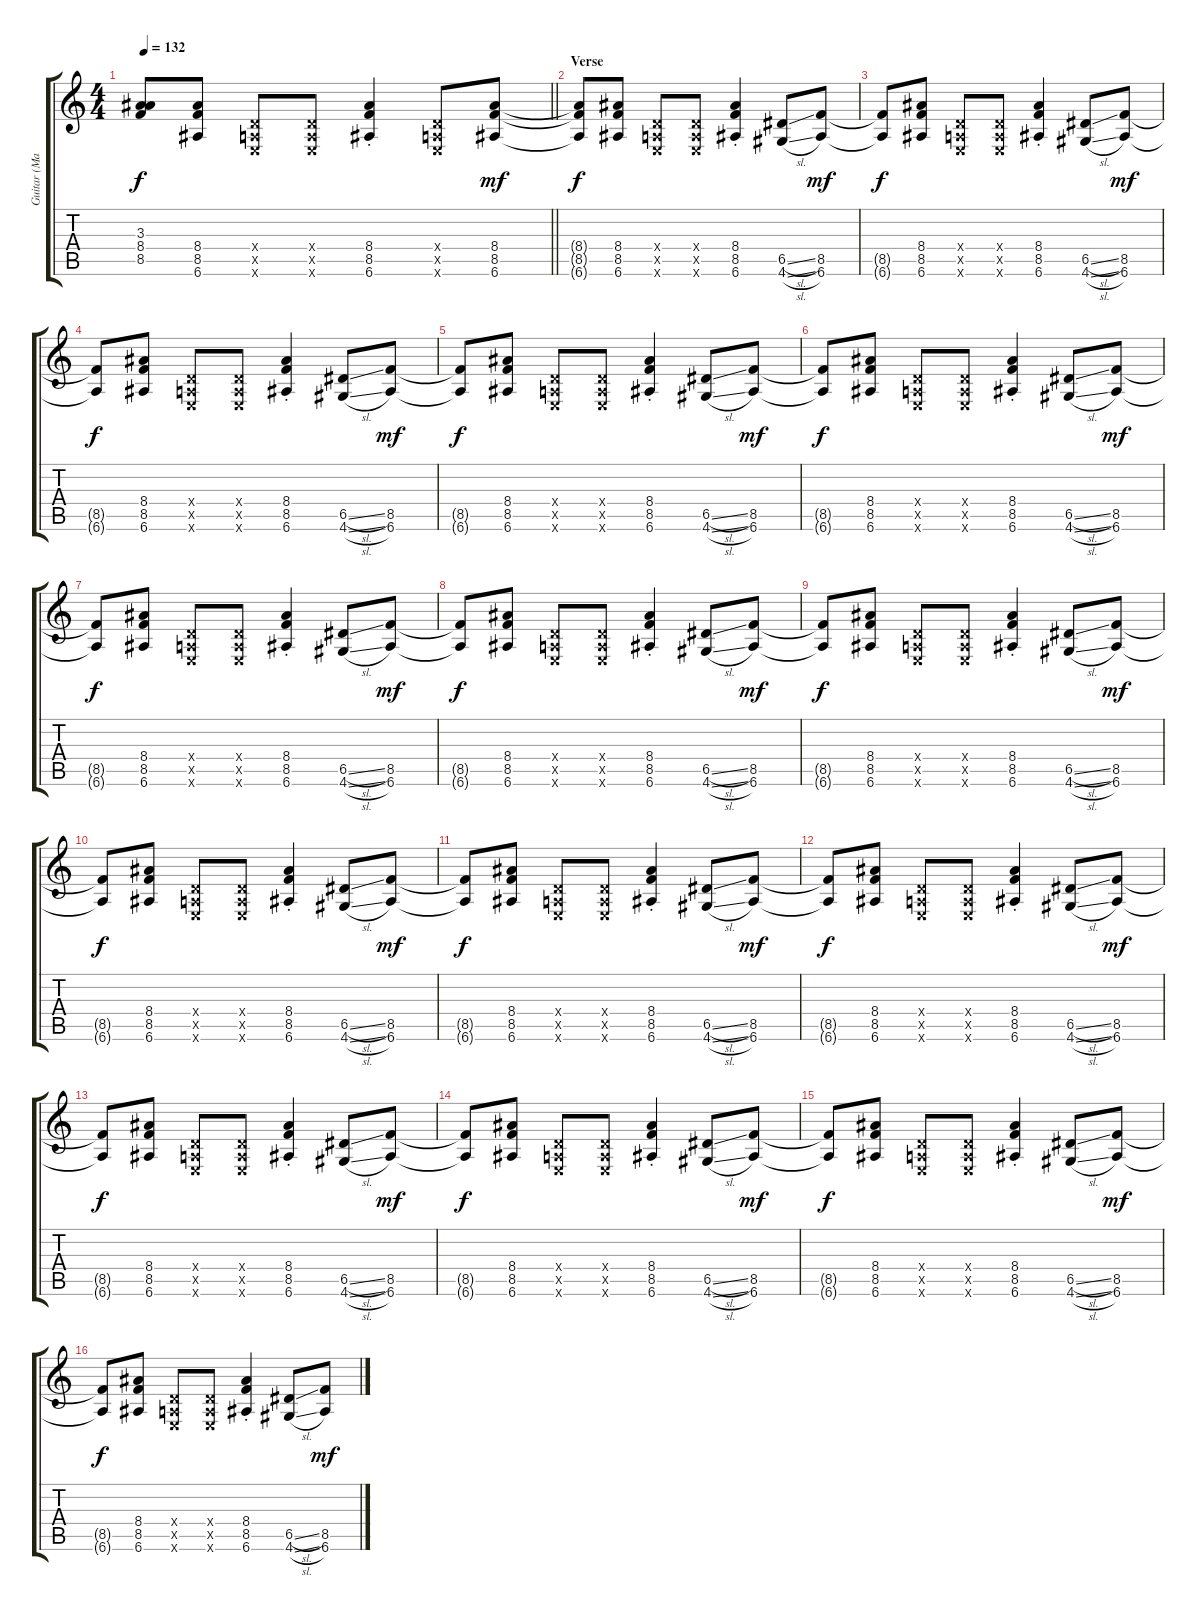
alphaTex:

\track ("Guitar (Malcolm Young)" "Guitar (Ma") {instrument overdrivenguitar}
\staff {score tabs}
\tuning (E4 B3 G3 D3 A2 E2) {hide}
\ts (4 4)
\tempo 132
\clef g2
\barLineRight lightlight
\ks c
(3.3{t} 8.4{t} 8.5{t}).8{dy f} (8.4 8.5 6.6).8 (0.4{x} 0.5{x} 0.6{x}).8 (0.4{x} 0.5{x} 0.6{x}).8 (8.4{st} 8.5{st} 6.6{st}).4 (0.4{x} 0.5{x} 0.6{x}).8 (8.4 8.5 6.6).8{dy mf} |
\section ("" "Verse")
(8.4{t} 8.5{t} 6.6{t}).8{dy f} (8.4 8.5 6.6).8 (0.4{x} 0.5{x} 0.6{x}).8 (0.4{x} 0.5{x} 0.6{x}).8 (8.4{st} 8.5{st} 6.6{st}).4 (6.5{sl} 4.6{sl}).8 (8.5 6.6).8{dy mf} |
(8.5{t} 6.6{t}).8{dy f} (8.4 8.5 6.6).8 (0.4{x} 0.5{x} 0.6{x}).8 (0.4{x} 0.5{x} 0.6{x}).8 (8.4{st} 8.5{st} 6.6{st}).4 (6.5{sl} 4.6{sl}).8 (8.5 6.6).8{dy mf} |
(8.5{t} 6.6{t}).8{dy f} (8.4 8.5 6.6).8 (0.4{x} 0.5{x} 0.6{x}).8 (0.4{x} 0.5{x} 0.6{x}).8 (8.4{st} 8.5{st} 6.6{st}).4 (6.5{sl} 4.6{sl}).8 (8.5 6.6).8{dy mf} |
(8.5{t} 6.6{t}).8{dy f} (8.4 8.5 6.6).8 (0.4{x} 0.5{x} 0.6{x}).8 (0.4{x} 0.5{x} 0.6{x}).8 (8.4{st} 8.5{st} 6.6{st}).4 (6.5{sl} 4.6{sl}).8 (8.5 6.6).8{dy mf} |
(8.5{t} 6.6{t}).8{dy f} (8.4 8.5 6.6).8 (0.4{x} 0.5{x} 0.6{x}).8 (0.4{x} 0.5{x} 0.6{x}).8 (8.4{st} 8.5{st} 6.6{st}).4 (6.5{sl} 4.6{sl}).8 (8.5 6.6).8{dy mf} |
(8.5{t} 6.6{t}).8{dy f} (8.4 8.5 6.6).8 (0.4{x} 0.5{x} 0.6{x}).8 (0.4{x} 0.5{x} 0.6{x}).8 (8.4{st} 8.5{st} 6.6{st}).4 (6.5{sl} 4.6{sl}).8 (8.5 6.6).8{dy mf} |
(8.5{t} 6.6{t}).8{dy f} (8.4 8.5 6.6).8 (0.4{x} 0.5{x} 0.6{x}).8 (0.4{x} 0.5{x} 0.6{x}).8 (8.4{st} 8.5{st} 6.6{st}).4 (6.5{sl} 4.6{sl}).8 (8.5 6.6).8{dy mf} |
(8.5{t} 6.6{t}).8{dy f} (8.4 8.5 6.6).8 (0.4{x} 0.5{x} 0.6{x}).8 (0.4{x} 0.5{x} 0.6{x}).8 (8.4{st} 8.5{st} 6.6{st}).4 (6.5{sl} 4.6{sl}).8 (8.5 6.6).8{dy mf} |
(8.5{t} 6.6{t}).8{dy f} (8.4 8.5 6.6).8 (0.4{x} 0.5{x} 0.6{x}).8 (0.4{x} 0.5{x} 0.6{x}).8 (8.4{st} 8.5{st} 6.6{st}).4 (6.5{sl} 4.6{sl}).8 (8.5 6.6).8{dy mf} |
(8.5{t} 6.6{t}).8{dy f} (8.4 8.5 6.6).8 (0.4{x} 0.5{x} 0.6{x}).8 (0.4{x} 0.5{x} 0.6{x}).8 (8.4{st} 8.5{st} 6.6{st}).4 (6.5{sl} 4.6{sl}).8 (8.5 6.6).8{dy mf} |
(8.5{t} 6.6{t}).8{dy f} (8.4 8.5 6.6).8 (0.4{x} 0.5{x} 0.6{x}).8 (0.4{x} 0.5{x} 0.6{x}).8 (8.4{st} 8.5{st} 6.6{st}).4 (6.5{sl} 4.6{sl}).8 (8.5 6.6).8{dy mf} |
(8.5{t} 6.6{t}).8{dy f} (8.4 8.5 6.6).8 (0.4{x} 0.5{x} 0.6{x}).8 (0.4{x} 0.5{x} 0.6{x}).8 (8.4{st} 8.5{st} 6.6{st}).4 (6.5{sl} 4.6{sl}).8 (8.5 6.6).8{dy mf} |
(8.5{t} 6.6{t}).8{dy f} (8.4 8.5 6.6).8 (0.4{x} 0.5{x} 0.6{x}).8 (0.4{x} 0.5{x} 0.6{x}).8 (8.4{st} 8.5{st} 6.6{st}).4 (6.5{sl} 4.6{sl}).8 (8.5 6.6).8{dy mf} |
(8.5{t} 6.6{t}).8{dy f} (8.4 8.5 6.6).8 (0.4{x} 0.5{x} 0.6{x}).8 (0.4{x} 0.5{x} 0.6{x}).8 (8.4{st} 8.5{st} 6.6{st}).4 (6.5{sl} 4.6{sl}).8 (8.5 6.6).8{dy mf} |
(8.5{t} 6.6{t}).8{dy f} (8.4 8.5 6.6).8 (0.4{x} 0.5{x} 0.6{x}).8 (0.4{x} 0.5{x} 0.6{x}).8 (8.4{st} 8.5{st} 6.6{st}).4 (6.5{sl} 4.6{sl}).8 (8.5 6.6).8{dy mf}
